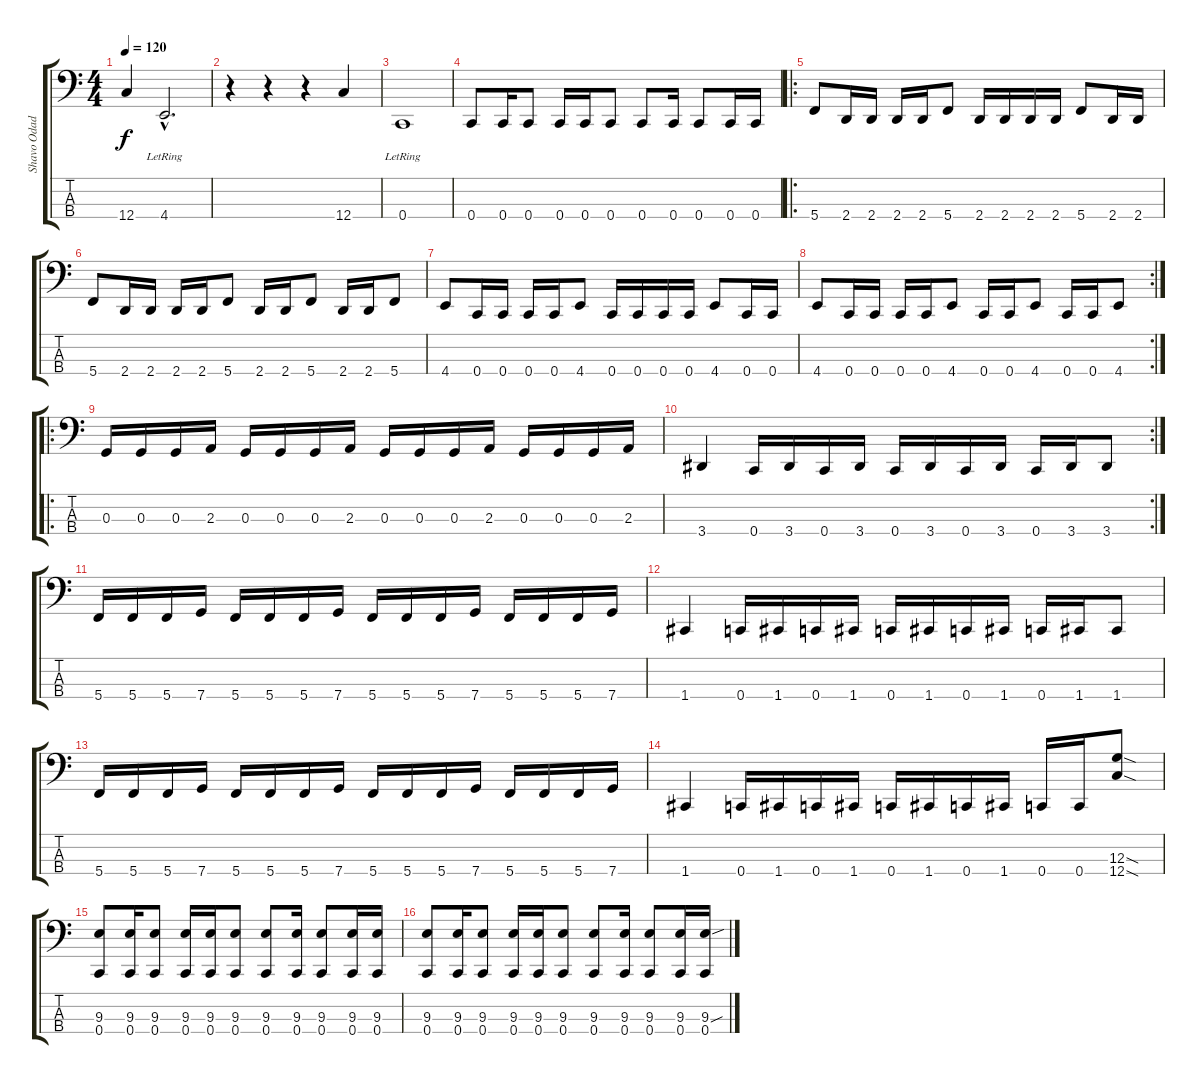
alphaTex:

\track ("Shavo Odadjian" "Shavo Odad") {instrument electricbassfinger}
\staff {score tabs}
\tuning (F2 C2 G1 C1) {hide}
\ts (4 4)
\tempo 120
\clef f4
\ks c
12.4.4{dy f} 4.4{hac lr}.2{d} |
r.4 r.4 r.4 12.4.4 |
0.4{lr}.1 |
0.4.8 0.4.16 0.4.8 0.4.16 0.4.16 0.4.8 0.4.8 0.4.16 0.4.8 0.4.16 0.4.16 |
\ro
5.4.8 2.4.16 2.4.16 2.4.16 2.4.16 5.4.8 2.4.16 2.4.16 2.4.16 2.4.16 5.4.8 2.4.16 2.4.16 |
5.4.8 2.4.16 2.4.16 2.4.16 2.4.16 5.4.8 2.4.16 2.4.16 5.4.8 2.4.16 2.4.16 5.4.8 |
4.4.8 0.4.16 0.4.16 0.4.16 0.4.16 4.4.8 0.4.16 0.4.16 0.4.16 0.4.16 4.4.8 0.4.16 0.4.16 |
\rc 2
4.4.8 0.4.16 0.4.16 0.4.16 0.4.16 4.4.8 0.4.16 0.4.16 4.4.8 0.4.16 0.4.16 4.4.8 |
\ro
0.3.16 0.3.16 0.3.16 2.3.16 0.3.16 0.3.16 0.3.16 2.3.16 0.3.16 0.3.16 0.3.16 2.3.16 0.3.16 0.3.16 0.3.16 2.3.16 |
\rc 2
3.4.4 0.4.16 3.4.16 0.4.16 3.4.16 0.4.16 3.4.16 0.4.16 3.4.16 0.4.16 3.4.16 3.4.8 |
5.4.16 5.4.16 5.4.16 7.4.16 5.4.16 5.4.16 5.4.16 7.4.16 5.4.16 5.4.16 5.4.16 7.4.16 5.4.16 5.4.16 5.4.16 7.4.16 |
1.4.4 0.4.16 1.4.16 0.4.16 1.4.16 0.4.16 1.4.16 0.4.16 1.4.16 0.4.16 1.4.16 1.4.8 |
5.4.16 5.4.16 5.4.16 7.4.16 5.4.16 5.4.16 5.4.16 7.4.16 5.4.16 5.4.16 5.4.16 7.4.16 5.4.16 5.4.16 5.4.16 7.4.16 |
1.4.4 0.4.16 1.4.16 0.4.16 1.4.16 0.4.16 1.4.16 0.4.16 1.4.16 0.4.16 0.4.16 (12.3{sod} 12.4{sod}).8 |
(9.3 0.4).8 (9.3 0.4).16 (9.3 0.4).8 (9.3 0.4).16 (9.3 0.4).16 (9.3 0.4).8 (9.3 0.4).8 (9.3 0.4).16 (9.3 0.4).8 (9.3 0.4).16 (9.3 0.4).16 |
(9.3 0.4).8 (9.3 0.4).16 (9.3 0.4).8 (9.3 0.4).16 (9.3 0.4).16 (9.3 0.4).8 (9.3 0.4).8 (9.3 0.4).16 (9.3 0.4).8 (9.3 0.4).16 (9.3{sou} 0.4).16
